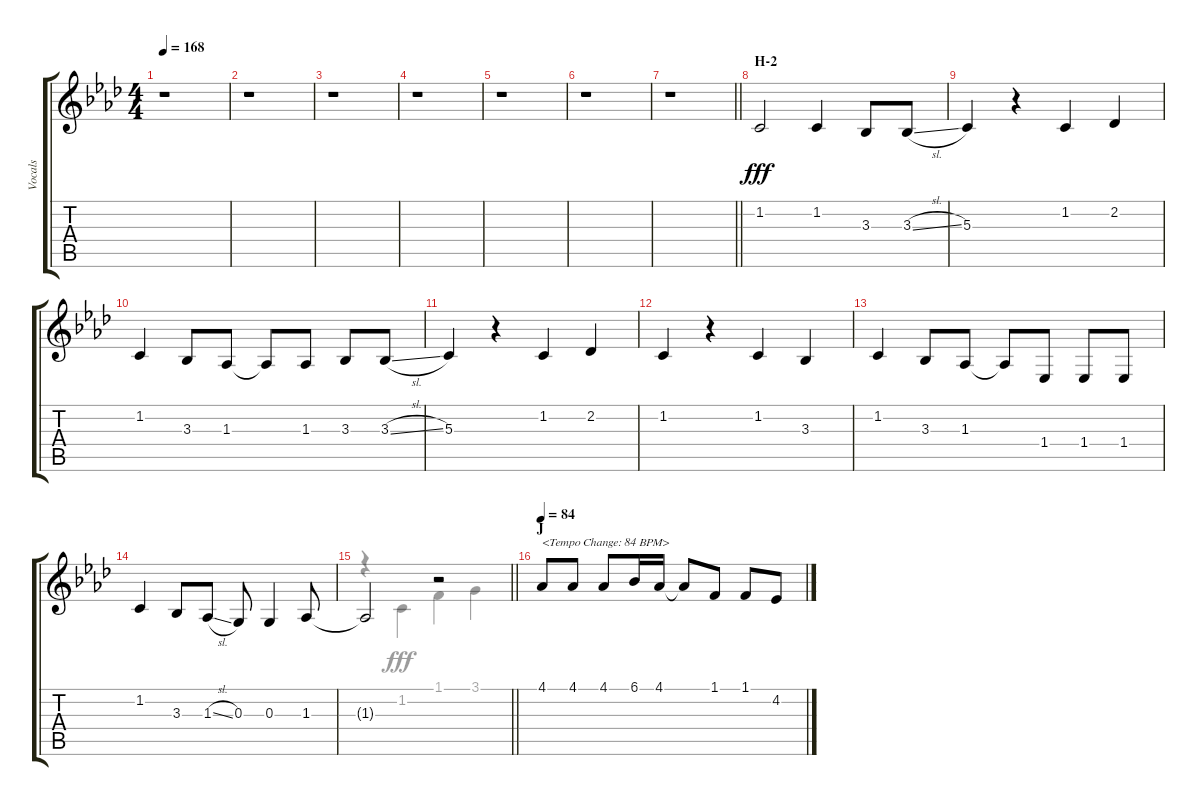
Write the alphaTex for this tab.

\track ("Vocals" "Vocals") {instrument voiceoohs}
\staff {score tabs}
\tuning (E4 B3 G3 D3 A2 E2) {hide}
\voice
\ts (4 4)
\tempo 168
\clef g2
\ks ab
r.1{dy f} |
r.1 |
r.1 |
r.1 |
r.1 |
r.1 |
\barLineRight lightlight
r.1 |
\section ("" "H-2")
1.2.2{dy fff} 1.2.4 3.3.8 3.3{sl}.8 |
5.3.4 r.4 1.2.4 2.2.4 |
1.2.4 3.3.8 1.3.8 1.3{t}.8 1.3.8 3.3.8 3.3{sl}.8 |
5.3.4 r.4 1.2.4 2.2.4 |
1.2.4 r.4 1.2.4 3.3.4 |
1.2.4 3.3.8 1.3.8 1.3{t}.8 1.4.8 1.4.8 1.4.8 |
1.2.4 3.3.8 1.3{sl}.8 0.3.8 0.3.4 1.3.8 |
\barLineRight lightlight
1.3{t}.2 r.2 |
\section ("" "J")
\tempo 84
4.1.8{txt "<Tempo Change: 84 BPM>"} 4.1.8 4.1.8 6.1.16 4.1.16 4.1{t}.8 1.1.8 1.1.8 4.2.8
\voice
\clef g2
\ottava regular
\simile none
\ks ab
|
|
|
|
|
|
\barLineRight lightlight
|
|
|
|
|
|
|
|
\barLineRight lightlight
r.4 1.2.4 1.1.4 3.1.4 |
